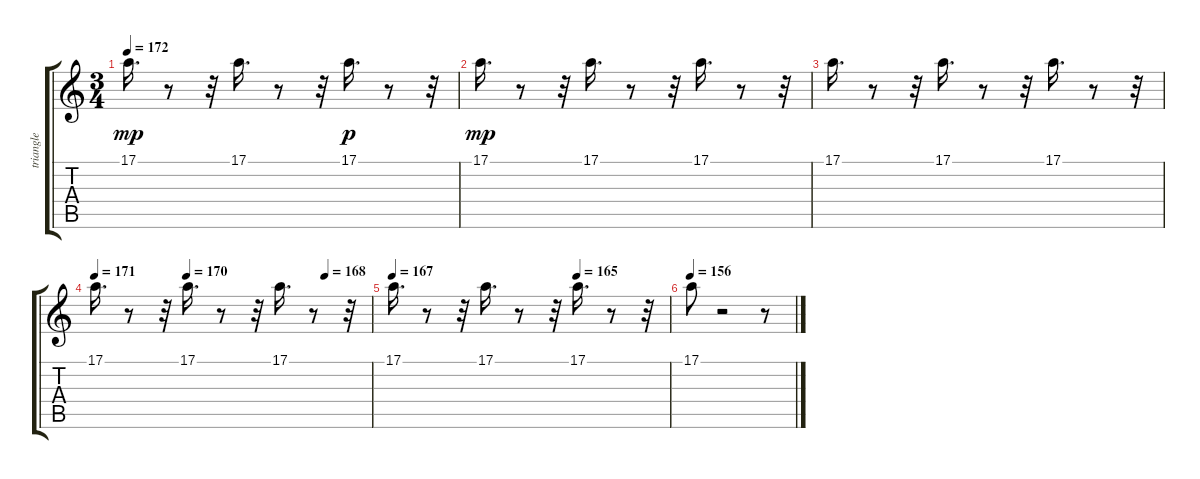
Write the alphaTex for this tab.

\track ("triangle" "triangle") {instrument stringensemble1}
\staff {score tabs}
\tuning (E4 B3 G3 D3 A2 E2) {hide}
\ts (3 4)
\tempo 172
\clef g2
\ks c
17.1.16{d dy mp} r.8 r.32 17.1.16{d} r.8 r.32 17.1.16{d dy p} r.8 r.32 |
17.1.16{d dy mp} r.8 r.32 17.1.16{d} r.8 r.32 17.1.16{d} r.8 r.32 |
17.1.16{d} r.8 r.32 17.1.16{d} r.8 r.32 17.1.16{d} r.8 r.32 |
\tempo 171
\tempo (170 0.3333333333333333)
\tempo (168 0.8333333333333334)
17.1.16{d} r.8 r.32 17.1.16{d} r.8 r.32 17.1.16{d} r.8 r.32 |
\tempo 167
\tempo (165 0.6666666666666666)
17.1.16{d} r.8 r.32 17.1.16{d} r.8 r.32 17.1.16{d} r.8 r.32 |
\tempo 156
17.1.8 r.2 r.8
